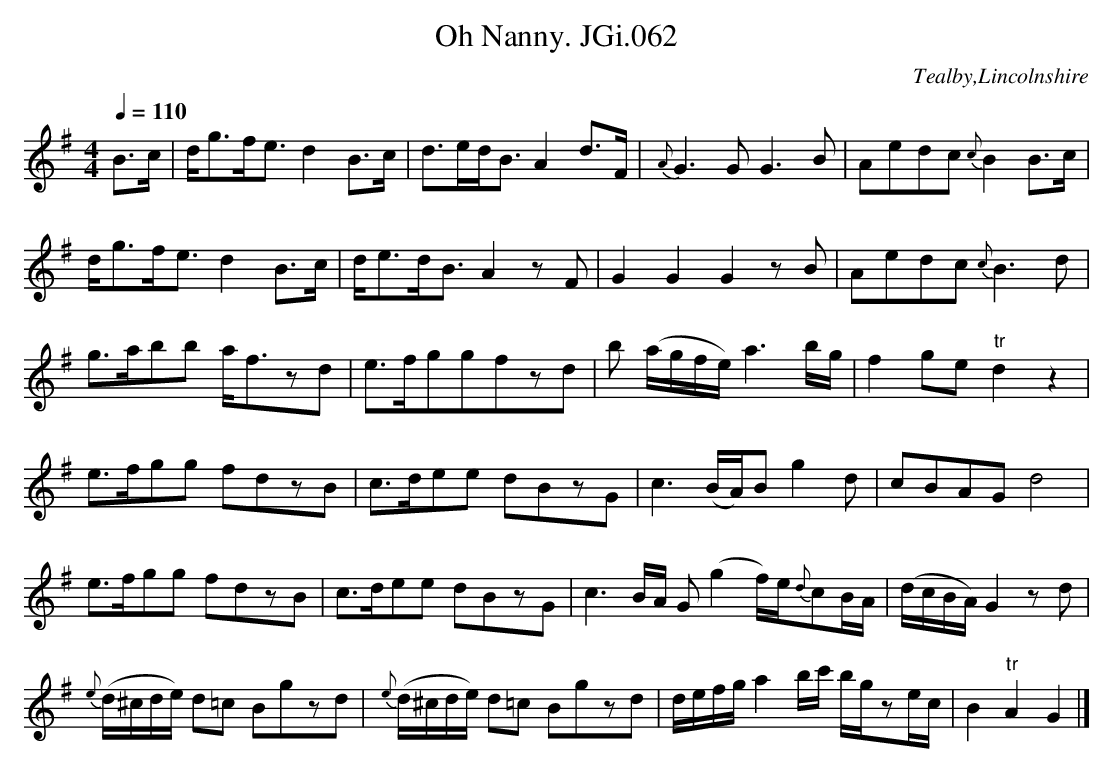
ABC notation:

X:1
T:Oh Nanny. JGi.062
L:1/8
M:4/4
O:Tealby,Lincolnshire
Q:1/4=110
K:G
B>c|d<gf<e d2 B>c|d>ed<BA2d>F|{A}G3GG3B|Aedc{c}B2B>c|
d<gf<ed2B>c|d<ed<BA2zF|G2G2G2zB|Aedc{c}B3d|
g>abb a<fzd|e>fggfzd|b (a/g/f/e/)a3b/g/|f2ge"tr"d2z2|
e>fgg fdzB|c>dee dBzG|c3(B/A/)Bg2d|cBAGd4|
e>fgg fdzB|c>dee dBzG|c3B/A/ G(g2f/)e/{d}cB/A/|(d/c/B/A/)G2zd|
{e}(d/^c/d/e/) d=c Bgzd|{e}(d/^c/d/e/) d=c Bgzd|d/e/f/2g/ a2 b/2c'/2 b/2g/2ze/2c/2|B2"tr"A2G2|]
